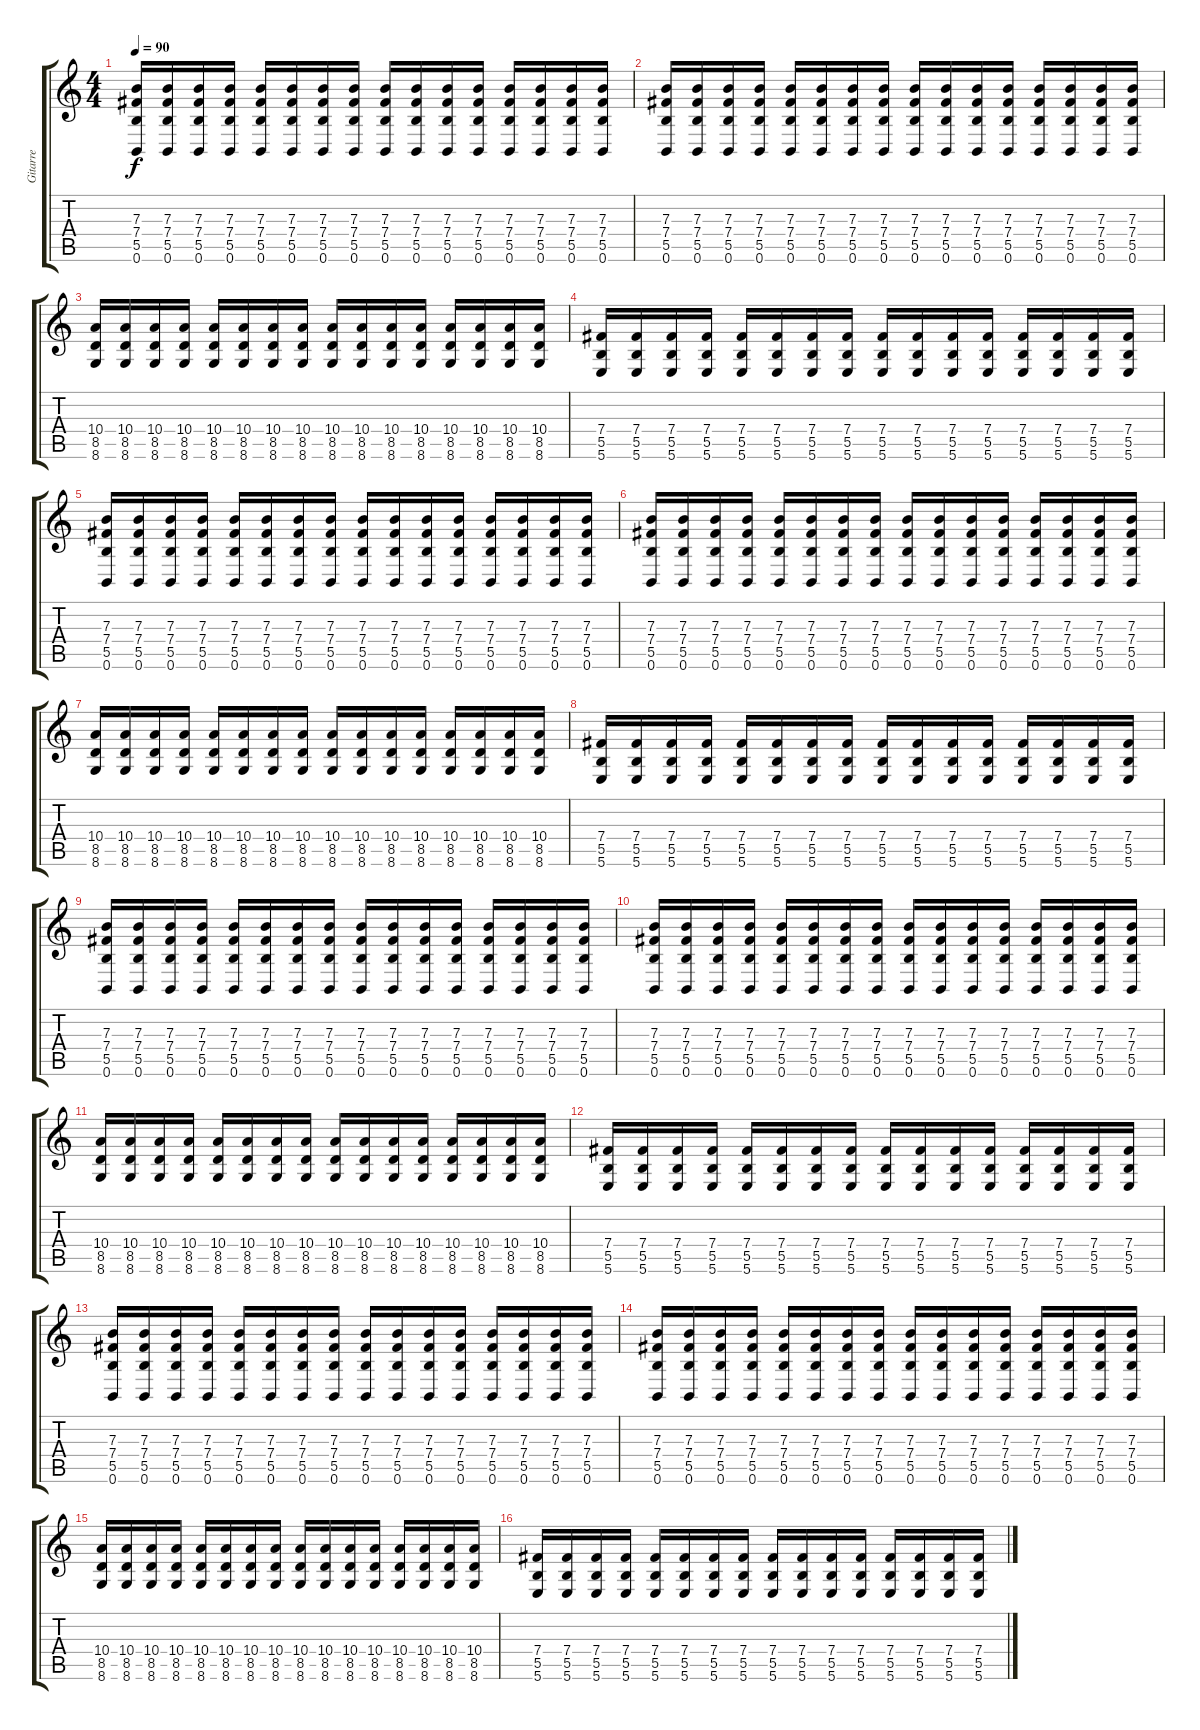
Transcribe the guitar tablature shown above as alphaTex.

\track ("Gitarre" "Gitarre") {instrument distortionguitar}
\staff {score tabs}
\tuning (Db4 Ab3 E3 B2 Gb2 B1) {hide}
\ts (4 4)
\tempo 90
\clef g2
\ks c
(7.3 7.4 5.5 0.6).16{dy f} (7.3 7.4 5.5 0.6).16 (7.3 7.4 5.5 0.6).16 (7.3 7.4 5.5 0.6).16 (7.3 7.4 5.5 0.6).16 (7.3 7.4 5.5 0.6).16 (7.3 7.4 5.5 0.6).16 (7.3 7.4 5.5 0.6).16 (7.3 7.4 5.5 0.6).16 (7.3 7.4 5.5 0.6).16 (7.3 7.4 5.5 0.6).16 (7.3 7.4 5.5 0.6).16 (7.3 7.4 5.5 0.6).16 (7.3 7.4 5.5 0.6).16 (7.3 7.4 5.5 0.6).16 (7.3 7.4 5.5 0.6).16 |
(7.3 7.4 5.5 0.6).16 (7.3 7.4 5.5 0.6).16 (7.3 7.4 5.5 0.6).16 (7.3 7.4 5.5 0.6).16 (7.3 7.4 5.5 0.6).16 (7.3 7.4 5.5 0.6).16 (7.3 7.4 5.5 0.6).16 (7.3 7.4 5.5 0.6).16 (7.3 7.4 5.5 0.6).16 (7.3 7.4 5.5 0.6).16 (7.3 7.4 5.5 0.6).16 (7.3 7.4 5.5 0.6).16 (7.3 7.4 5.5 0.6).16 (7.3 7.4 5.5 0.6).16 (7.3 7.4 5.5 0.6).16 (7.3 7.4 5.5 0.6).16 |
(10.4 8.5 8.6).16 (10.4 8.5 8.6).16 (10.4 8.5 8.6).16 (10.4 8.5 8.6).16 (10.4 8.5 8.6).16 (10.4 8.5 8.6).16 (10.4 8.5 8.6).16 (10.4 8.5 8.6).16 (10.4 8.5 8.6).16 (10.4 8.5 8.6).16 (10.4 8.5 8.6).16 (10.4 8.5 8.6).16 (10.4 8.5 8.6).16 (10.4 8.5 8.6).16 (10.4 8.5 8.6).16 (10.4 8.5 8.6).16 |
(7.4 5.5 5.6).16 (7.4 5.5 5.6).16 (7.4 5.5 5.6).16 (7.4 5.5 5.6).16 (7.4 5.5 5.6).16 (7.4 5.5 5.6).16 (7.4 5.5 5.6).16 (7.4 5.5 5.6).16 (7.4 5.5 5.6).16 (7.4 5.5 5.6).16 (7.4 5.5 5.6).16 (7.4 5.5 5.6).16 (7.4 5.5 5.6).16 (7.4 5.5 5.6).16 (7.4 5.5 5.6).16 (7.4 5.5 5.6).16 |
(7.3 7.4 5.5 0.6).16 (7.3 7.4 5.5 0.6).16 (7.3 7.4 5.5 0.6).16 (7.3 7.4 5.5 0.6).16 (7.3 7.4 5.5 0.6).16 (7.3 7.4 5.5 0.6).16 (7.3 7.4 5.5 0.6).16 (7.3 7.4 5.5 0.6).16 (7.3 7.4 5.5 0.6).16 (7.3 7.4 5.5 0.6).16 (7.3 7.4 5.5 0.6).16 (7.3 7.4 5.5 0.6).16 (7.3 7.4 5.5 0.6).16 (7.3 7.4 5.5 0.6).16 (7.3 7.4 5.5 0.6).16 (7.3 7.4 5.5 0.6).16 |
(7.3 7.4 5.5 0.6).16 (7.3 7.4 5.5 0.6).16 (7.3 7.4 5.5 0.6).16 (7.3 7.4 5.5 0.6).16 (7.3 7.4 5.5 0.6).16 (7.3 7.4 5.5 0.6).16 (7.3 7.4 5.5 0.6).16 (7.3 7.4 5.5 0.6).16 (7.3 7.4 5.5 0.6).16 (7.3 7.4 5.5 0.6).16 (7.3 7.4 5.5 0.6).16 (7.3 7.4 5.5 0.6).16 (7.3 7.4 5.5 0.6).16 (7.3 7.4 5.5 0.6).16 (7.3 7.4 5.5 0.6).16 (7.3 7.4 5.5 0.6).16 |
(10.4 8.5 8.6).16 (10.4 8.5 8.6).16 (10.4 8.5 8.6).16 (10.4 8.5 8.6).16 (10.4 8.5 8.6).16 (10.4 8.5 8.6).16 (10.4 8.5 8.6).16 (10.4 8.5 8.6).16 (10.4 8.5 8.6).16 (10.4 8.5 8.6).16 (10.4 8.5 8.6).16 (10.4 8.5 8.6).16 (10.4 8.5 8.6).16 (10.4 8.5 8.6).16 (10.4 8.5 8.6).16 (10.4 8.5 8.6).16 |
(7.4 5.5 5.6).16 (7.4 5.5 5.6).16 (7.4 5.5 5.6).16 (7.4 5.5 5.6).16 (7.4 5.5 5.6).16 (7.4 5.5 5.6).16 (7.4 5.5 5.6).16 (7.4 5.5 5.6).16 (7.4 5.5 5.6).16 (7.4 5.5 5.6).16 (7.4 5.5 5.6).16 (7.4 5.5 5.6).16 (7.4 5.5 5.6).16 (7.4 5.5 5.6).16 (7.4 5.5 5.6).16 (7.4 5.5 5.6).16 |
(7.3 7.4 5.5 0.6).16 (7.3 7.4 5.5 0.6).16 (7.3 7.4 5.5 0.6).16 (7.3 7.4 5.5 0.6).16 (7.3 7.4 5.5 0.6).16 (7.3 7.4 5.5 0.6).16 (7.3 7.4 5.5 0.6).16 (7.3 7.4 5.5 0.6).16 (7.3 7.4 5.5 0.6).16 (7.3 7.4 5.5 0.6).16 (7.3 7.4 5.5 0.6).16 (7.3 7.4 5.5 0.6).16 (7.3 7.4 5.5 0.6).16 (7.3 7.4 5.5 0.6).16 (7.3 7.4 5.5 0.6).16 (7.3 7.4 5.5 0.6).16 |
(7.3 7.4 5.5 0.6).16 (7.3 7.4 5.5 0.6).16 (7.3 7.4 5.5 0.6).16 (7.3 7.4 5.5 0.6).16 (7.3 7.4 5.5 0.6).16 (7.3 7.4 5.5 0.6).16 (7.3 7.4 5.5 0.6).16 (7.3 7.4 5.5 0.6).16 (7.3 7.4 5.5 0.6).16 (7.3 7.4 5.5 0.6).16 (7.3 7.4 5.5 0.6).16 (7.3 7.4 5.5 0.6).16 (7.3 7.4 5.5 0.6).16 (7.3 7.4 5.5 0.6).16 (7.3 7.4 5.5 0.6).16 (7.3 7.4 5.5 0.6).16 |
(10.4 8.5 8.6).16 (10.4 8.5 8.6).16 (10.4 8.5 8.6).16 (10.4 8.5 8.6).16 (10.4 8.5 8.6).16 (10.4 8.5 8.6).16 (10.4 8.5 8.6).16 (10.4 8.5 8.6).16 (10.4 8.5 8.6).16 (10.4 8.5 8.6).16 (10.4 8.5 8.6).16 (10.4 8.5 8.6).16 (10.4 8.5 8.6).16 (10.4 8.5 8.6).16 (10.4 8.5 8.6).16 (10.4 8.5 8.6).16 |
(7.4 5.5 5.6).16 (7.4 5.5 5.6).16 (7.4 5.5 5.6).16 (7.4 5.5 5.6).16 (7.4 5.5 5.6).16 (7.4 5.5 5.6).16 (7.4 5.5 5.6).16 (7.4 5.5 5.6).16 (7.4 5.5 5.6).16 (7.4 5.5 5.6).16 (7.4 5.5 5.6).16 (7.4 5.5 5.6).16 (7.4 5.5 5.6).16 (7.4 5.5 5.6).16 (7.4 5.5 5.6).16 (7.4 5.5 5.6).16 |
(7.3 7.4 5.5 0.6).16 (7.3 7.4 5.5 0.6).16 (7.3 7.4 5.5 0.6).16 (7.3 7.4 5.5 0.6).16 (7.3 7.4 5.5 0.6).16 (7.3 7.4 5.5 0.6).16 (7.3 7.4 5.5 0.6).16 (7.3 7.4 5.5 0.6).16 (7.3 7.4 5.5 0.6).16 (7.3 7.4 5.5 0.6).16 (7.3 7.4 5.5 0.6).16 (7.3 7.4 5.5 0.6).16 (7.3 7.4 5.5 0.6).16 (7.3 7.4 5.5 0.6).16 (7.3 7.4 5.5 0.6).16 (7.3 7.4 5.5 0.6).16 |
(7.3 7.4 5.5 0.6).16 (7.3 7.4 5.5 0.6).16 (7.3 7.4 5.5 0.6).16 (7.3 7.4 5.5 0.6).16 (7.3 7.4 5.5 0.6).16 (7.3 7.4 5.5 0.6).16 (7.3 7.4 5.5 0.6).16 (7.3 7.4 5.5 0.6).16 (7.3 7.4 5.5 0.6).16 (7.3 7.4 5.5 0.6).16 (7.3 7.4 5.5 0.6).16 (7.3 7.4 5.5 0.6).16 (7.3 7.4 5.5 0.6).16 (7.3 7.4 5.5 0.6).16 (7.3 7.4 5.5 0.6).16 (7.3 7.4 5.5 0.6).16 |
(10.4 8.5 8.6).16 (10.4 8.5 8.6).16 (10.4 8.5 8.6).16 (10.4 8.5 8.6).16 (10.4 8.5 8.6).16 (10.4 8.5 8.6).16 (10.4 8.5 8.6).16 (10.4 8.5 8.6).16 (10.4 8.5 8.6).16 (10.4 8.5 8.6).16 (10.4 8.5 8.6).16 (10.4 8.5 8.6).16 (10.4 8.5 8.6).16 (10.4 8.5 8.6).16 (10.4 8.5 8.6).16 (10.4 8.5 8.6).16 |
(7.4 5.5 5.6).16 (7.4 5.5 5.6).16 (7.4 5.5 5.6).16 (7.4 5.5 5.6).16 (7.4 5.5 5.6).16 (7.4 5.5 5.6).16 (7.4 5.5 5.6).16 (7.4 5.5 5.6).16 (7.4 5.5 5.6).16 (7.4 5.5 5.6).16 (7.4 5.5 5.6).16 (7.4 5.5 5.6).16 (7.4 5.5 5.6).16 (7.4 5.5 5.6).16 (7.4 5.5 5.6).16 (7.4 5.5 5.6).16
